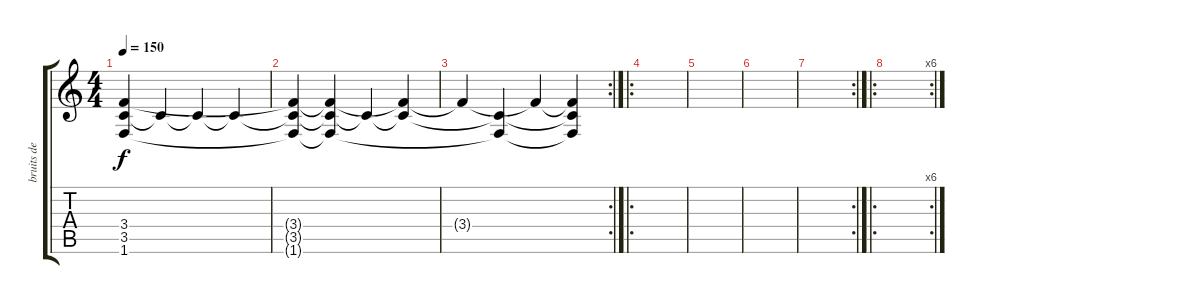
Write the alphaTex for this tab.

\track ("bruits de fond-(sampler)" "bruits de ") {instrument overdrivenguitar}
\staff {score tabs}
\tuning (E4 B3 G3 D3 A2 E2) {hide}
\ts (4 4)
\tempo 150
\clef g2
\ks c
(3.4{t} 3.5{t} 1.6{t}).4{dy f} 3.5{t}.4 3.5{t}.4 3.5{t}.4 |
(3.4{t} 3.5{t} 1.6{t}).4 (3.4{t} 3.5{t} 1.6{t}).4 3.5{t}.4 (3.4{t} 3.5{t}).4 |
\rc 2
3.4{t}.4 (3.5{t} 1.6{t}).4 3.4{t}.4 (3.4{t} 3.5{t} 1.6{t}).4 |
\ro
|
|
|
\rc 2
|
\ro
\rc 6
